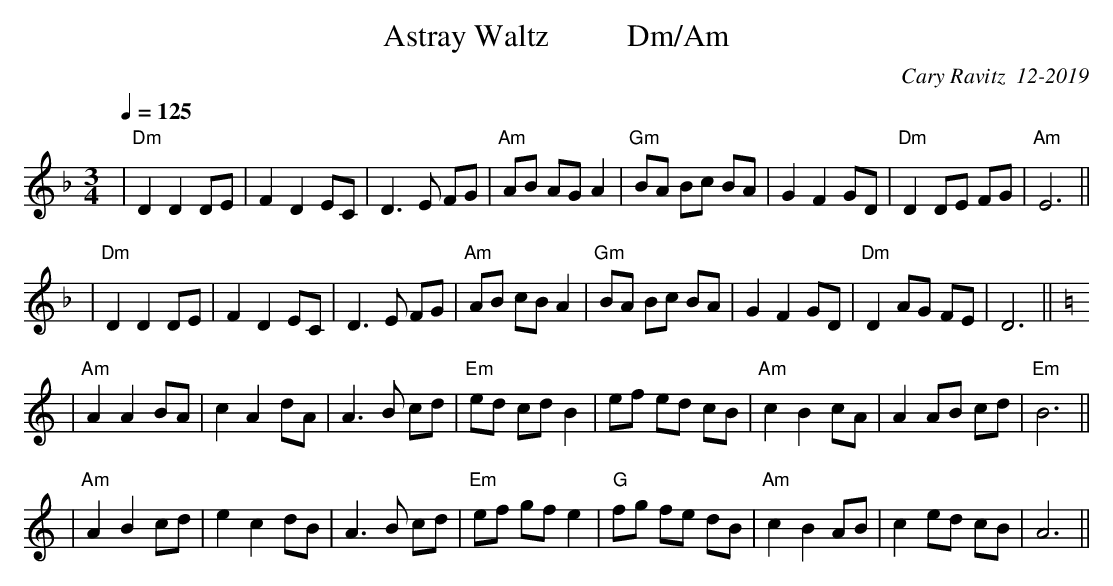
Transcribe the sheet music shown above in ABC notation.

X:1
T: Astray Waltz          Dm/Am
C: Cary Ravitz  12-2019
M: 3/4
L: 1/8
Q: 1/4=125
K: Dm
| "Dm"D2 D2 DE | F2 D2 EC | D3E FG | "Am"AB AG A2 | "Gm"BA Bc BA | G2 F2 GD | "Dm"D2 DE FG | "Am" E6 ||
| "Dm"D2 D2 DE | F2 D2 EC | D3E FG | "Am"AB cB A2 | "Gm"BA Bc BA | G2 F2 GD | "Dm"D2 AG FE | D6 ||
K: Am
| "Am"A2 A2 BA | c2 A2 dA | A3 B cd | "Em"ed cd B2 | ef ed cB | "Am"c2 B2 cA | A2 AB cd | "Em"B6 ||
| "Am"A2 B2 cd | e2 c2 dB | A3 B cd | "Em"ef gf e2 | "G"fg fe dB | "Am"c2 B2 AB | c2 ed cB | A6 ||
